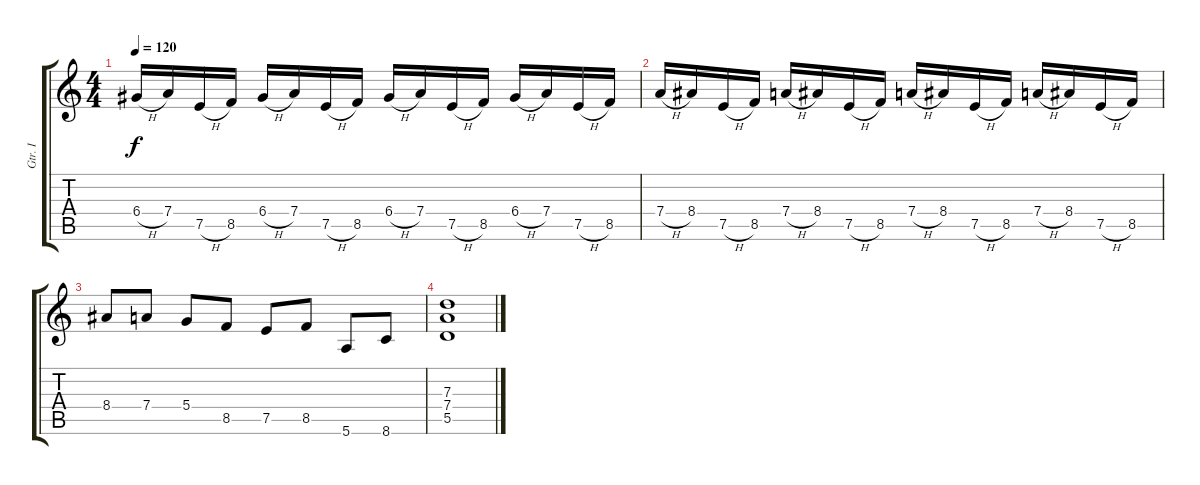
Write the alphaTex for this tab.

\track ("Gtr. I" "Gtr. I") {instrument distortionguitar}
\staff {score tabs}
\tuning (E4 B3 G3 D3 A2 E2) {hide}
\ts (4 4)
\tempo 120
\clef g2
\ks c
6.4{h}.16{dy f} 7.4.16 7.5{h}.16 8.5.16 6.4{h}.16 7.4.16 7.5{h}.16 8.5.16 6.4{h}.16 7.4.16 7.5{h}.16 8.5.16 6.4{h}.16 7.4.16 7.5{h}.16 8.5.16 |
7.4{h}.16 8.4.16 7.5{h}.16 8.5.16 7.4{h}.16 8.4.16 7.5{h}.16 8.5.16 7.4{h}.16 8.4.16 7.5{h}.16 8.5.16 7.4{h}.16 8.4.16 7.5{h}.16 8.5.16 |
8.4.8 7.4.8 5.4.8 8.5.8 7.5.8 8.5.8 5.6.8 8.6.8 |
(7.3 7.4 5.5).1
